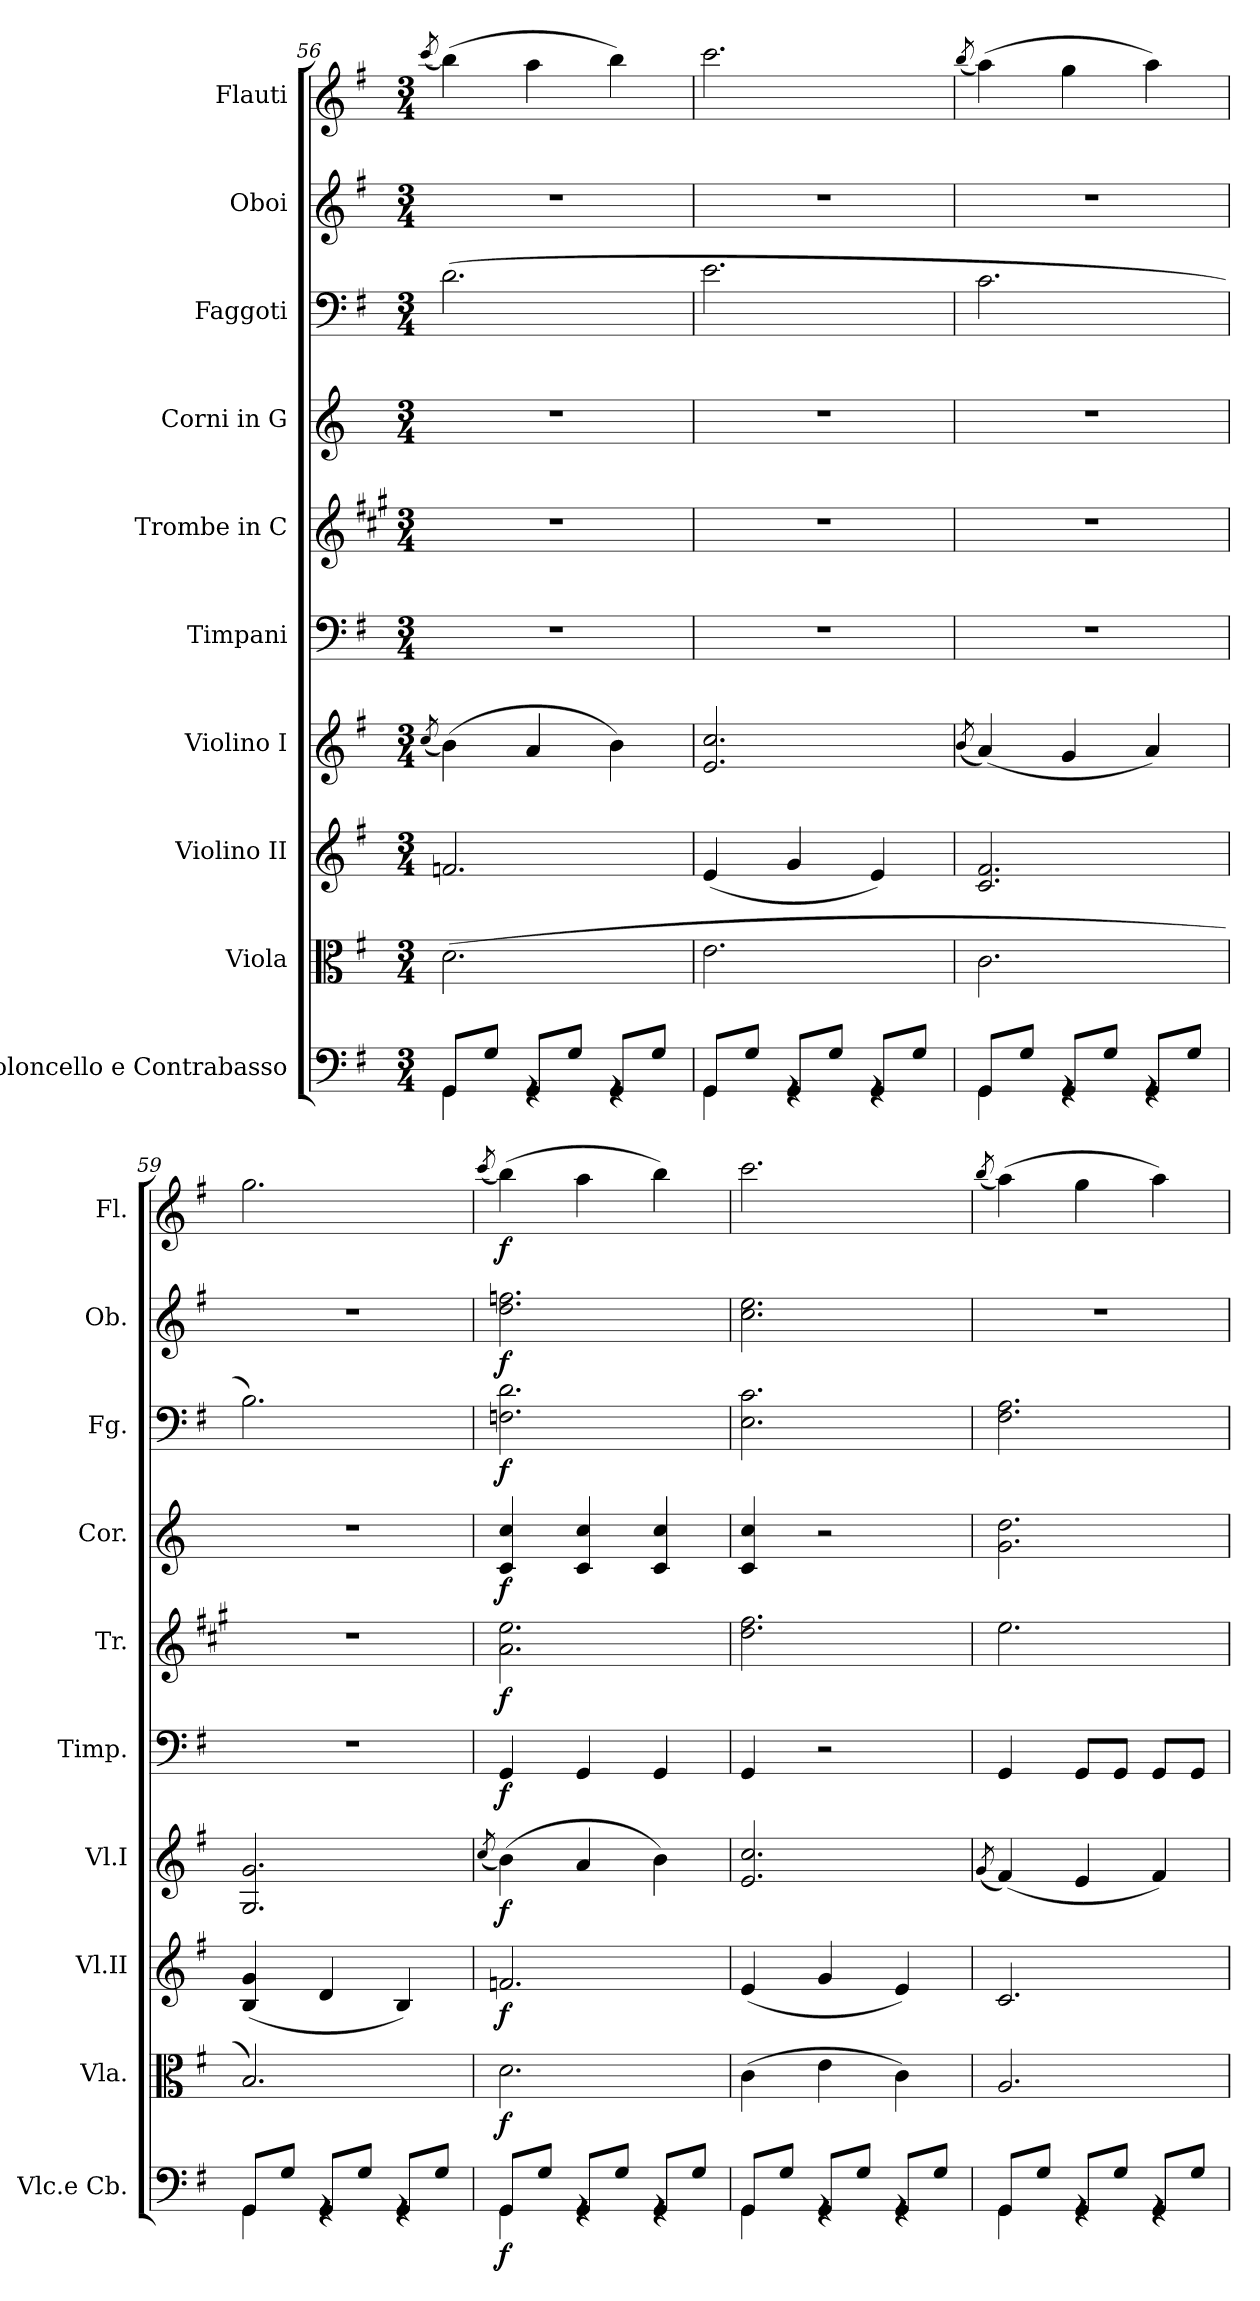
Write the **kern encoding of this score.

**kern	**dynam	**kern	**dynam	**kern	**dynam	**kern	**dynam	**kern	**dynam	**kern	**dynam	**kern	**dynam	**kern	**dynam	**kern	**dynam	**kern	**dynam
*part10	*part10	*part9	*part9	*part8	*part8	*part7	*part7	*part6	*part6	*part5	*part5	*part4	*part4	*part3	*part3	*part2	*part2	*part1	*part1
*staff10	*staff10	*staff9	*staff9	*staff8	*staff8	*staff7	*staff7	*staff6	*staff6	*staff5	*staff5	*staff4	*staff4	*staff3	*staff3	*staff2	*staff2	*staff1	*staff1
*I"Violoncello e Contrabasso	*	*I"Viola	*	*I"Violino II	*	*I"Violino I	*	*I"Timpani	*	*I"Trombe in C	*	*I"Corni in G	*	*I"Faggoti	*	*I"Oboi	*	*I"Flauti	*
*I'Vlc.e  Cb.	*	*I'Vla.	*	*I'Vl.II	*	*I'Vl.I	*	*I'Timp.	*	*I'Tr.	*	*I'Cor.	*	*I'Fg.	*	*I'Ob.	*	*I'Fl.	*
*clefF4	*	*clefC3	*	*clefG2	*	*clefG2	*	*clefF4	*	*clefG2	*	*clefG2	*	*clefF4	*	*clefG2	*	*clefG2	*
*	*	*	*	*	*	*	*	*	*	*ITrd1c2	*	*ITrd3c5	*	*	*	*	*	*	*
*k[f#]	*	*k[f#]	*	*k[f#]	*	*k[f#]	*	*k[f#]	*	*k[f#]	*	*k[f#]	*	*k[f#]	*	*k[f#]	*	*k[f#]	*
*M3/4	*	*M3/4	*	*M3/4	*	*M3/4	*	*M3/4	*	*M3/4	*	*M3/4	*	*M3/4	*	*M3/4	*	*M3/4	*
=56	=56	=56	=56	=56	=56	=56	=56	=56	=56	=56	=56	=56	=56	=56	=56	=56	=56	=56	=56
.	.	.	.	.	.	(8qcc/	.	.	.	.	.	.	.	.	.	.	.	(8qccc/	.
*^	*	*	*	*	*	*	*	*	*	*	*	*	*	*	*	*	*	*	*
8GG/L	4GG\	.	(2.d\	.	2.fn/	.	(4b\)	.	2.r	.	2.r	.	2.r	.	(2.d\	.	2.r	.	(4bb\)	.
8G/J	.	.	.	.	.	.	.	.	.	.	.	.	.	.	.	.	.	.	.	.
8GG/L	4rGG	.	.	.	.	.	4a/	.	.	.	.	.	.	.	.	.	.	.	4aa\	.
8G/J	.	.	.	.	.	.	.	.	.	.	.	.	.	.	.	.	.	.	.	.
8GG/L	4rGG	.	.	.	.	.	4b\)	.	.	.	.	.	.	.	.	.	.	.	4bb\)	.
8G/J	.	.	.	.	.	.	.	.	.	.	.	.	.	.	.	.	.	.	.	.
!!LO:PB:g=z
=57	=57	=57	=57	=57	=57	=57	=57	=57	=57	=57	=57	=57	=57	=57	=57	=57	=57	=57	=57	=57
8GG/L	4GG\	.	2.e\	.	(4e/	.	2.e/ 2.cc/	.	2.r	.	2.r	.	2.r	.	2.e\	.	2.r	.	2.ccc\	.
8G/J	.	.	.	.	.	.	.	.	.	.	.	.	.	.	.	.	.	.	.	.
8GG/L	4rGG	.	.	.	4g/	.	.	.	.	.	.	.	.	.	.	.	.	.	.	.
8G/J	.	.	.	.	.	.	.	.	.	.	.	.	.	.	.	.	.	.	.	.
8GG/L	4rGG	.	.	.	4e/)	.	.	.	.	.	.	.	.	.	.	.	.	.	.	.
8G/J	.	.	.	.	.	.	.	.	.	.	.	.	.	.	.	.	.	.	.	.
=58	=58	=58	=58	=58	=58	=58	=58	=58	=58	=58	=58	=58	=58	=58	=58	=58	=58	=58	=58	=58
.	.	.	.	.	.	.	(8qb/	.	.	.	.	.	.	.	.	.	.	.	(8qbb/	.
8GG/L	4GG\	.	2.c\	.	2.c/ 2.f#/	.	(4a/)	.	2.r	.	2.r	.	2.r	.	2.c\	.	2.r	.	(4aa\)	.
8G/J	.	.	.	.	.	.	.	.	.	.	.	.	.	.	.	.	.	.	.	.
8GG/L	4rGG	.	.	.	.	.	4g/	.	.	.	.	.	.	.	.	.	.	.	4gg\	.
8G/J	.	.	.	.	.	.	.	.	.	.	.	.	.	.	.	.	.	.	.	.
8GG/L	4rGG	.	.	.	.	.	4a/)	.	.	.	.	.	.	.	.	.	.	.	4aa\)	.
8G/J	.	.	.	.	.	.	.	.	.	.	.	.	.	.	.	.	.	.	.	.
=59	=59	=59	=59	=59	=59	=59	=59	=59	=59	=59	=59	=59	=59	=59	=59	=59	=59	=59	=59	=59
8GG/L	4GG\	.	2.B/)	.	(4B/ 4g/	.	2.G/ 2.g/	.	2.r	.	2.r	.	2.r	.	2.B\)	.	2.r	.	2.gg\	.
8G/J	.	.	.	.	.	.	.	.	.	.	.	.	.	.	.	.	.	.	.	.
8GG/L	4rGG	.	.	.	4d/	.	.	.	.	.	.	.	.	.	.	.	.	.	.	.
8G/J	.	.	.	.	.	.	.	.	.	.	.	.	.	.	.	.	.	.	.	.
8GG/L	4rGG	.	.	.	4B/)	.	.	.	.	.	.	.	.	.	.	.	.	.	.	.
8G/J	.	.	.	.	.	.	.	.	.	.	.	.	.	.	.	.	.	.	.	.
=60	=60	=60	=60	=60	=60	=60	=60	=60	=60	=60	=60	=60	=60	=60	=60	=60	=60	=60	=60	=60
.	.	.	.	.	.	.	(8qcc/	.	.	.	.	.	.	.	.	.	.	.	(8qccc/	.
!	!	!LO:DY:b	!	!LO:DY:b	!	!LO:DY:b	!	!LO:DY:b	!	!LO:DY:b	!	!LO:DY:b	!	!LO:DY:b	!	!LO:DY:b	!	!LO:DY:b	!	!LO:DY:b
8GG/L	4GG\	f	2.d\	f	2.fn/	f	(4b\)	f	4GG/	f	2.g\ 2.dd\	f	4G/ 4g/	f	2.Fn\ 2.d\	f	2.dd\ 2.ffn\	f	(4bb\)	f
8G/J	.	.	.	.	.	.	.	.	.	.	.	.	.	.	.	.	.	.	.	.
8GG/L	4rGG	.	.	.	.	.	4a/	.	4GG/	.	.	.	4G/ 4g/	.	.	.	.	.	4aa\	.
8G/J	.	.	.	.	.	.	.	.	.	.	.	.	.	.	.	.	.	.	.	.
8GG/L	4rGG	.	.	.	.	.	4b\)	.	4GG/	.	.	.	4G/ 4g/	.	.	.	.	.	4bb\)	.
8G/J	.	.	.	.	.	.	.	.	.	.	.	.	.	.	.	.	.	.	.	.
=61	=61	=61	=61	=61	=61	=61	=61	=61	=61	=61	=61	=61	=61	=61	=61	=61	=61	=61	=61	=61
8GG/L	4GG\	.	(4c\	.	(4e/	.	2.e/ 2.cc/	.	4GG/	.	2.cc\ 2.ee\	.	4G/ 4g/	.	2.E\ 2.c\	.	2.cc\ 2.ee\	.	2.ccc\	.
8G/J	.	.	.	.	.	.	.	.	.	.	.	.	.	.	.	.	.	.	.	.
8GG/L	4rGG	.	4e\	.	4g/	.	.	.	2r	.	.	.	2r	.	.	.	.	.	.	.
8G/J	.	.	.	.	.	.	.	.	.	.	.	.	.	.	.	.	.	.	.	.
8GG/L	4rGG	.	4c\)	.	4e/)	.	.	.	.	.	.	.	.	.	.	.	.	.	.	.
8G/J	.	.	.	.	.	.	.	.	.	.	.	.	.	.	.	.	.	.	.	.
!!LO:PB:g=z
=62	=62	=62	=62	=62	=62	=62	=62	=62	=62	=62	=62	=62	=62	=62	=62	=62	=62	=62	=62	=62
.	.	.	.	.	.	.	(8qg/	.	.	.	.	.	.	.	.	.	.	.	(8qbb/	.
8GG/L	4GG\	.	2.A/	.	2.c/	.	(4f#/)	.	4GG/	.	2.dd\	.	2.d\ 2.a\	.	2.F#\ 2.A\	.	2.r	.	(4aa\)	.
8G/J	.	.	.	.	.	.	.	.	.	.	.	.	.	.	.	.	.	.	.	.
8GG/L	4rGG	.	.	.	.	.	4e/	.	8GG/L	.	.	.	.	.	.	.	.	.	4gg\	.
8G/J	.	.	.	.	.	.	.	.	8GG/J	.	.	.	.	.	.	.	.	.	.	.
8GG/L	4rGG	.	.	.	.	.	4f#/)	.	8GG/L	.	.	.	.	.	.	.	.	.	4aa\)	.
8G/J	.	.	.	.	.	.	.	.	8GG/J	.	.	.	.	.	.	.	.	.	.	.
*v	*v	*	*	*	*	*	*	*	*	*	*	*	*	*	*	*	*	*	*	*
=	=	=	=	=	=	=	=	=	=	=	=	=	=	=	=	=	=	=	=
*-	*-	*-	*-	*-	*-	*-	*-	*-	*-	*-	*-	*-	*-	*-	*-	*-	*-	*-	*-
